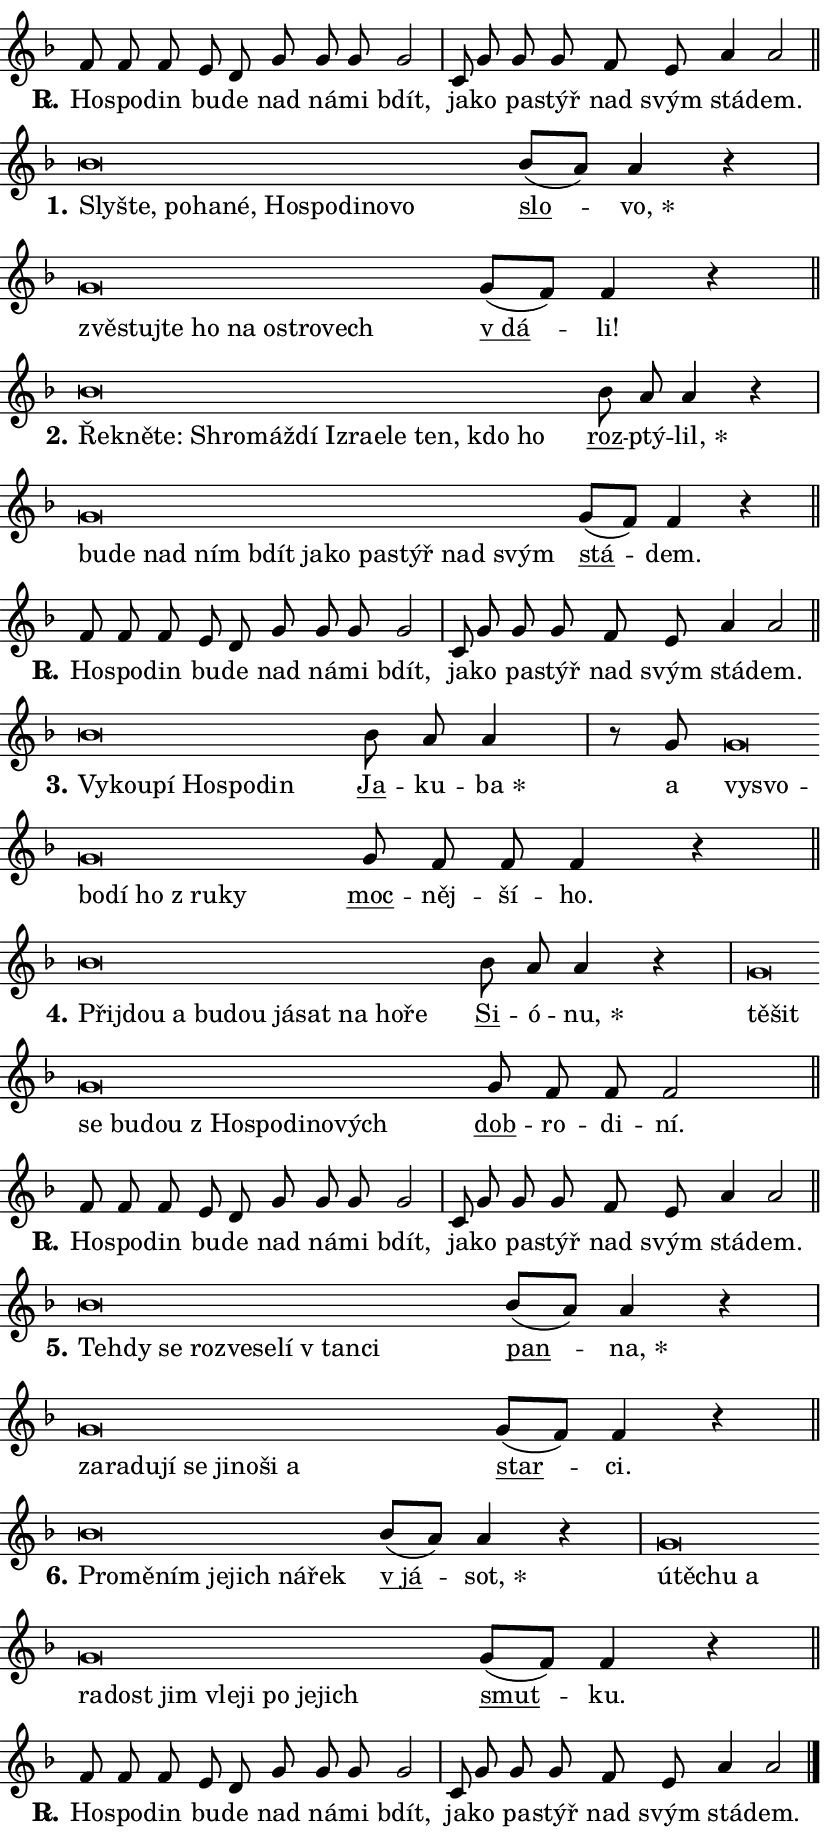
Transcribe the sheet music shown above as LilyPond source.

\version "2.24.0"
\header { tagline = "" }
\paper {
  indent = 0\cm
  top-margin = 0\cm
  right-margin = 0.13\cm % to fit lyric hyphens
  bottom-margin = 0\cm
  left-margin = 0\cm
  paper-width = 14\cm
  page-breaking = #ly:one-page-breaking
  system-system-spacing.basic-distance = #11
  score-system-spacing.basic-distance = #11
  ragged-last = ##f
}


%% Author: Thomas Morley
%% https://lists.gnu.org/archive/html/lilypond-user/2020-05/msg00002.html
#(define (line-position grob)
"Returns position of @var[grob} in current system:
   @code{'start}, if at first time-step
   @code{'end}, if at last time-step
   @code{'middle} otherwise
"
  (let* ((col (ly:item-get-column grob))
         (ln (ly:grob-object col 'left-neighbor))
         (rn (ly:grob-object col 'right-neighbor))
         (col-to-check-left (if (ly:grob? ln) ln col))
         (col-to-check-right (if (ly:grob? rn) rn col))
         (break-dir-left
           (and
             (ly:grob-property col-to-check-left 'non-musical #f)
             (ly:item-break-dir col-to-check-left)))
         (break-dir-right
           (and
             (ly:grob-property col-to-check-right 'non-musical #f)
             (ly:item-break-dir col-to-check-right))))
        (cond ((eqv? 1 break-dir-left) 'start)
              ((eqv? -1 break-dir-right) 'end)
              (else 'middle))))

#(define (tranparent-at-line-position vctor)
  (lambda (grob)
  "Relying on @code{line-position} select the relevant enry from @var{vctor}.
Used to determine transparency,"
    (case (line-position grob)
      ((end) (not (vector-ref vctor 0)))
      ((middle) (not (vector-ref vctor 1)))
      ((start) (not (vector-ref vctor 2))))))

noteHeadBreakVisibility =
#(define-music-function (break-visibility)(vector?)
"Makes @code{NoteHead}s transparent relying on @var{break-visibility}"
#{
  \override NoteHead.transparent =
    #(tranparent-at-line-position break-visibility)
#})

#(define delete-ledgers-for-transparent-note-heads
  (lambda (grob)
    "Reads whether a @code{NoteHead} is transparent.
If so this @code{NoteHead} is removed from @code{'note-heads} from
@var{grob}, which is supposed to be @code{LedgerLineSpanner}.
As a result ledgers are not printed for this @code{NoteHead}"
    (let* ((nhds-array (ly:grob-object grob 'note-heads))
           (nhds-list
             (if (ly:grob-array? nhds-array)
                 (ly:grob-array->list nhds-array)
                 '()))
           ;; Relies on the transparent-property being done before
           ;; Staff.LedgerLineSpanner.after-line-breaking is executed.
           ;; This is fragile ...
           (to-keep
             (remove
               (lambda (nhd)
                 (ly:grob-property nhd 'transparent #f))
               nhds-list)))
      ;; TODO find a better method to iterate over grob-arrays, similiar
      ;; to filter/remove etc for lists
      ;; For now rebuilt from scratch
      (set! (ly:grob-object grob 'note-heads)  '())
      (for-each
        (lambda (nhd)
          (ly:pointer-group-interface::add-grob grob 'note-heads nhd))
        to-keep))))

squashNotes = {
  \override NoteHead.X-extent = #'(-0.2 . 0.2)
  \override NoteHead.Y-extent = #'(-0.75 . 0)
  \override NoteHead.stencil =
    #(lambda (grob)
       (let ((pos (ly:grob-property grob 'staff-position)))
         (begin
           (if (< pos -7) (display "ERROR: Lower brevis then expected\n") (display ""))
           (if (<= pos -6) ly:text-interface::print ly:note-head::print))))
}
unSquashNotes = {
  \revert NoteHead.X-extent
  \revert NoteHead.Y-extent
  \revert NoteHead.stencil
}

hideNotes = \noteHeadBreakVisibility #begin-of-line-visible
unHideNotes = \noteHeadBreakVisibility #all-visible

% work-around for resetting accidentals
% https://lilypond.org/doc/v2.23/Documentation/notation/displaying-rhythms#unmetered-music
cadenzaMeasure = {
  \cadenzaOff
  \partial 1024 s1024
  \cadenzaOn
}

#(define-markup-command (accent layout props text) (markup?)
  "Underline accented syllable"
  (interpret-markup layout props
    #{\markup \override #'(offset . 4.3) \underline { #text }#}))

responsum = \markup \concat {
  "R" \hspace #-1.05 \path #0.1 #'((moveto 0 0.07) (lineto 0.9 0.8)) \hspace #0.05 "."
}

spaceSize = #0.6828661417322834 % exact space size for TeX Gyre Schola

\layout {
  \context {
    \Staff
    \remove "Time_signature_engraver"
    \override LedgerLineSpanner.after-line-breaking = #delete-ledgers-for-transparent-note-heads
  }
  \context {
    \Lyrics {
      \override LyricSpace.minimum-distance = \spaceSize
      \override LyricText.font-name = #"TeX Gyre Schola"
      \override LyricText.font-size = 1
      \override StanzaNumber.font-name = #"TeX Gyre Schola Bold"
      \override StanzaNumber.font-size = 1
    }
  }
  \context {
    \Score 
    \override NoteHead.text =
      #(lambda (grob) 
        (let ((pos (ly:grob-property grob 'staff-position)))
          #{\markup {
            \combine
              \halign #-0.55 \raise #(if (= pos -6) 0 0.5) \override #'(thickness . 2) \draw-line #'(3.2 . 0)
              \musicglyph "noteheads.sM1"
          }#}))
  }
}

% magnetic-lyrics.ily
%
%   written by
%     Jean Abou Samra <jean@abou-samra.fr>
%     Werner Lemberg <wl@gnu.org>
%
%   adapted by
%     Jiri Hon <jiri.hon@gmail.com>
%
% Version 2022-Apr-15

% https://www.mail-archive.com/lilypond-user@gnu.org/msg149350.html

#(define (Left_hyphen_pointer_engraver context)
   "Collect syllable-hyphen-syllable occurrences in lyrics and store
them in properties.  This engraver only looks to the left.  For
example, if the lyrics input is @code{foo -- bar}, it does the
following.

@itemize @bullet
@item
Set the @code{text} property of the @code{LyricHyphen} grob between
@q{foo} and @q{bar} to @code{foo}.

@item
Set the @code{left-hyphen} property of the @code{LyricText} grob with
text @q{foo} to the @code{LyricHyphen} grob between @q{foo} and
@q{bar}.
@end itemize

Use this auxiliary engraver in combination with the
@code{lyric-@/text::@/apply-@/magnetic-@/offset!} hook."
   (let ((hyphen #f)
         (text #f))
     (make-engraver
      (acknowledgers
       ((lyric-syllable-interface engraver grob source-engraver)
        (set! text grob)))
      (end-acknowledgers
       ((lyric-hyphen-interface engraver grob source-engraver)
        ;(when (not (grob::has-interface grob 'lyric-space-interface))
          (set! hyphen grob)));)
      ((stop-translation-timestep engraver)
       (when (and text hyphen)
         (ly:grob-set-object! text 'left-hyphen hyphen))
       (set! text #f)
       (set! hyphen #f)))))

#(define (lyric-text::apply-magnetic-offset! grob)
   "If the space between two syllables is less than the value in
property @code{LyricText@/.details@/.squash-threshold}, move the right
syllable to the left so that it gets concatenated with the left
syllable.

Use this function as a hook for
@code{LyricText@/.after-@/line-@/breaking} if the
@code{Left_@/hyphen_@/pointer_@/engraver} is active."
   (let ((hyphen (ly:grob-object grob 'left-hyphen #f)))
     (when hyphen
       (let ((left-text (ly:spanner-bound hyphen LEFT)))
         (when (grob::has-interface left-text 'lyric-syllable-interface)
           (let* ((common (ly:grob-common-refpoint grob left-text X))
                  (this-x-ext (ly:grob-extent grob common X))
                  (left-x-ext
                   (begin
                     ;; Trigger magnetism for left-text.
                     (ly:grob-property left-text 'after-line-breaking)
                     (ly:grob-extent left-text common X)))
                  ;; `delta` is the gap width between two syllables.
                  (delta (- (interval-start this-x-ext)
                            (interval-end left-x-ext)))
                  (details (ly:grob-property grob 'details))
                  (threshold (assoc-get 'squash-threshold details 0.2)))
             (when (< delta threshold)
               (let* (;; We have to manipulate the input text so that
                      ;; ligatures crossing syllable boundaries are not
                      ;; disabled.  For languages based on the Latin
                      ;; script this is essentially a beautification.
                      ;; However, for non-Western scripts it can be a
                      ;; necessity.
                      (lt (ly:grob-property left-text 'text))
                      (rt (ly:grob-property grob 'text))
                      (is-space (grob::has-interface hyphen 'lyric-space-interface))
                      (space (if is-space " " ""))
                      (extra-delta (if is-space spaceSize 0))
                      ;; Append new syllable.
                      (ltrt-space (if (and (string? lt) (string? rt))
                                (string-append lt space rt)
                                (make-concat-markup (list lt space rt))))
                      ;; Right-align `ltrt` to the right side.
                      (ltrt-space-markup (grob-interpret-markup
                               grob
                               (make-translate-markup
                                (cons (interval-length this-x-ext) 0)
                                (make-right-align-markup ltrt-space)))))
                 (begin
                   ;; Don't print `left-text`.
                   (ly:grob-set-property! left-text 'stencil #f)
                   ;; Set text and stencil (which holds all collected
                   ;; syllables so far) and shift it to the left.
                   (ly:grob-set-property! grob 'text ltrt-space)
                   (ly:grob-set-property! grob 'stencil ltrt-space-markup)
                   (ly:grob-translate-axis! grob (- (- delta extra-delta)) X))))))))))


#(define (lyric-hyphen::displace-bounds-first grob)
   ;; Make very sure this callback isn't triggered too early.
   (let ((left (ly:spanner-bound grob LEFT))
         (right (ly:spanner-bound grob RIGHT)))
     (ly:grob-property left 'after-line-breaking)
     (ly:grob-property right 'after-line-breaking)
     (ly:lyric-hyphen::print grob)))

squashThreshold = #0.4

\layout {
  \context {
    \Lyrics
    \consists #Left_hyphen_pointer_engraver
    \override LyricText.after-line-breaking =
      #lyric-text::apply-magnetic-offset!
    \override LyricHyphen.stencil = #lyric-hyphen::displace-bounds-first
    \override LyricText.details.squash-threshold = \squashThreshold
    \override LyricHyphen.minimum-distance = 0
    \override LyricHyphen.minimum-length = \squashThreshold
  }
}

squashText = \override LyricText.details.squash-threshold = 9999
unSquashText = \override LyricText.details.squash-threshold = \squashThreshold

leftText = \override LyricText.self-alignment-X = #LEFT
unLeftText = \revert LyricText.self-alignment-X

starOffset = #(lambda (grob) 
                (let ((x_offset (ly:self-alignment-interface::aligned-on-x-parent grob)))
                  (if (= x_offset 0) 0 (+ x_offset 1.2))))

star = #(define-music-function (syllable)(string?)
"Append star separator at the end of a syllable"
#{
  \once \override LyricText.X-offset = #starOffset
  \lyricmode { \markup {
    #syllable
    \override #'((font-name . "TeX Gyre Schola Bold")) \hspace #0.2 \lower #0.65 \larger "*"
  } }
#})

starAccent = #(define-music-function (syllable)(string?)
"Append star separator at the end of a syllable and make accent"
#{
  \once \override LyricText.X-offset = #starOffset
  \lyricmode { \markup {
    \accent #syllable
    \override #'((font-name . "TeX Gyre Schola Bold")) \hspace #0.2 \lower #0.65 \larger "*"
  } }
#})

breath = #(define-music-function (syllable)(string?)
"Append breathing indicator at the end of a syllable"
#{
  \lyricmode { \markup { #syllable "+" } }
#})

optionalBreath = #(define-music-function (syllable)(string?)
"Append optional breathing indicator at the end of a syllable"
#{
  \lyricmode { \markup { #syllable "(+)" } }
#})


\score {
    <<
        \new Voice = "melody" { \cadenzaOn \key f \major \relative { f'8 f f e d \bar "" g g g \bar "" g2 \cadenzaMeasure \bar "|" c,8 g' \bar "" g g \bar "" f e \bar "" a4 a2 \cadenzaMeasure \bar "||" \break } }
        \new Lyrics \lyricsto "melody" { \lyricmode { \set stanza = \responsum
Ho -- spo -- din bu -- de nad ná -- mi bdít, ja -- ko pa -- stýř nad svým stá -- dem. } }
    >>
    \layout {}
}

\score {
    <<
        \new Voice = "melody" { \cadenzaOn \key f \major \relative { \squashNotes bes'\breve*1/16 \hideNotes \breve*1/16 \bar "" \breve*1/16 \bar "" \breve*1/16 \bar "" \breve*1/16 \bar "" \breve*1/16 \bar "" \breve*1/16 \bar "" \breve*1/16 \bar "" \breve*1/16 \breve*1/16 \bar "" \unHideNotes \unSquashNotes \bar "" bes8[( a)] a4 r \cadenzaMeasure \bar "|" \squashNotes g\breve*1/16 \hideNotes \breve*1/16 \bar "" \breve*1/16 \bar "" \breve*1/16 \bar "" \breve*1/16 \bar "" \breve*1/16 \bar "" \breve*1/16 \breve*1/16 \bar "" \unHideNotes \unSquashNotes \bar "" g8[( f)] f4 r \cadenzaMeasure \bar "||" \break } }
        \new Lyrics \lyricsto "melody" { \lyricmode { \set stanza = "1."
\leftText Sly -- \squashText šte, po -- ha -- né, Ho -- spo -- di -- no -- vo \unLeftText \unSquashText \markup \accent slo -- \star vo, \leftText zvě -- \squashText stuj -- te ho na o -- stro -- vech \unLeftText \unSquashText \markup \accent "v dá" -- li! } }
    >>
    \layout {}
}

\score {
    <<
        \new Voice = "melody" { \cadenzaOn \key f \major \relative { \squashNotes bes'\breve*1/16 \hideNotes \breve*1/16 \bar "" \breve*1/16 \bar "" \breve*1/16 \bar "" \breve*1/16 \bar "" \breve*1/16 \bar "" \breve*1/16 \bar "" \breve*1/16 \bar "" \breve*1/16 \bar "" \breve*1/16 \bar "" \breve*1/16 \bar "" \breve*1/16 \breve*1/16 \bar "" \unHideNotes \unSquashNotes \bar "" bes8 a a4 r \cadenzaMeasure \bar "|" \squashNotes g\breve*1/16 \hideNotes \breve*1/16 \bar "" \breve*1/16 \bar "" \breve*1/16 \bar "" \breve*1/16 \bar "" \breve*1/16 \bar "" \breve*1/16 \bar "" \breve*1/16 \bar "" \breve*1/16 \bar "" \breve*1/16 \breve*1/16 \bar "" \unHideNotes \unSquashNotes \bar "" g8[( f)] f4 r \cadenzaMeasure \bar "||" \break } }
        \new Lyrics \lyricsto "melody" { \lyricmode { \set stanza = "2."
\leftText Ře -- \squashText kně -- te: Shro -- máž -- dí Iz -- ra -- e -- le ten, kdo ho \unLeftText \unSquashText \markup \accent roz -- ptý -- \star lil, \leftText bu -- \squashText de nad ním bdít ja -- ko pa -- stýř nad svým \unLeftText \unSquashText \markup \accent stá -- dem. } }
    >>
    \layout {}
}

\score {
    <<
        \new Voice = "melody" { \cadenzaOn \key f \major \relative { f'8 f f e d \bar "" g g g \bar "" g2 \cadenzaMeasure \bar "|" c,8 g' \bar "" g g \bar "" f e \bar "" a4 a2 \cadenzaMeasure \bar "||" \break } }
        \new Lyrics \lyricsto "melody" { \lyricmode { \set stanza = \responsum
Ho -- spo -- din bu -- de nad ná -- mi bdít, ja -- ko pa -- stýř nad svým stá -- dem. } }
    >>
    \layout {}
}

\score {
    <<
        \new Voice = "melody" { \cadenzaOn \key f \major \relative { \squashNotes bes'\breve*1/16 \hideNotes \breve*1/16 \bar "" \breve*1/16 \bar "" \breve*1/16 \bar "" \breve*1/16 \breve*1/16 \bar "" \unHideNotes \unSquashNotes \bar "" bes8 a a4 \cadenzaMeasure \bar "|" r8 g \squashNotes g\breve*1/16 \hideNotes \breve*1/16 \bar "" \breve*1/16 \bar "" \breve*1/16 \bar "" \breve*1/16 \bar "" \breve*1/16 \breve*1/16 \bar "" \unHideNotes \unSquashNotes \bar "" g8 f f f4 r \cadenzaMeasure \bar "||" \break } }
        \new Lyrics \lyricsto "melody" { \lyricmode { \set stanza = "3."
\leftText Vy -- \squashText kou -- pí Ho -- spo -- din \unLeftText \unSquashText \markup \accent Ja -- ku -- \star ba a \leftText vy -- \squashText svo -- bo -- dí ho "z ru" -- ky \unLeftText \unSquashText \markup \accent moc -- něj -- ší -- ho. } }
    >>
    \layout {}
}

\score {
    <<
        \new Voice = "melody" { \cadenzaOn \key f \major \relative { \squashNotes bes'\breve*1/16 \hideNotes \breve*1/16 \bar "" \breve*1/16 \bar "" \breve*1/16 \bar "" \breve*1/16 \bar "" \breve*1/16 \bar "" \breve*1/16 \bar "" \breve*1/16 \bar "" \breve*1/16 \breve*1/16 \bar "" \unHideNotes \unSquashNotes \bar "" bes8 a a4 r \cadenzaMeasure \bar "|" \squashNotes g\breve*1/16 \hideNotes \breve*1/16 \bar "" \breve*1/16 \bar "" \breve*1/16 \bar "" \breve*1/16 \bar "" \breve*1/16 \bar "" \breve*1/16 \bar "" \breve*1/16 \bar "" \breve*1/16 \breve*1/16 \bar "" \unHideNotes \unSquashNotes \bar "" g8 f f f2 \cadenzaMeasure \bar "||" \break } }
        \new Lyrics \lyricsto "melody" { \lyricmode { \set stanza = "4."
\leftText Při -- \squashText jdou a bu -- dou já -- sat na ho -- ře \unLeftText \unSquashText \markup \accent Si -- ó -- \star nu, \leftText tě -- \squashText šit se bu -- dou "z Ho" -- spo -- di -- no -- vých \unLeftText \unSquashText \markup \accent dob -- ro -- di -- ní. } }
    >>
    \layout {}
}

\score {
    <<
        \new Voice = "melody" { \cadenzaOn \key f \major \relative { f'8 f f e d \bar "" g g g \bar "" g2 \cadenzaMeasure \bar "|" c,8 g' \bar "" g g \bar "" f e \bar "" a4 a2 \cadenzaMeasure \bar "||" \break } }
        \new Lyrics \lyricsto "melody" { \lyricmode { \set stanza = \responsum
Ho -- spo -- din bu -- de nad ná -- mi bdít, ja -- ko pa -- stýř nad svým stá -- dem. } }
    >>
    \layout {}
}

\score {
    <<
        \new Voice = "melody" { \cadenzaOn \key f \major \relative { \squashNotes bes'\breve*1/16 \hideNotes \breve*1/16 \bar "" \breve*1/16 \bar "" \breve*1/16 \bar "" \breve*1/16 \bar "" \breve*1/16 \bar "" \breve*1/16 \bar "" \breve*1/16 \breve*1/16 \bar "" \unHideNotes \unSquashNotes \bar "" bes8[( a)] a4 r \cadenzaMeasure \bar "|" \squashNotes g\breve*1/16 \hideNotes \breve*1/16 \bar "" \breve*1/16 \bar "" \breve*1/16 \bar "" \breve*1/16 \bar "" \breve*1/16 \bar "" \breve*1/16 \bar "" \breve*1/16 \breve*1/16 \bar "" \unHideNotes \unSquashNotes \bar "" g8[( f)] f4 r \cadenzaMeasure \bar "||" \break } }
        \new Lyrics \lyricsto "melody" { \lyricmode { \set stanza = "5."
\leftText Teh -- \squashText dy se roz -- ve -- se -- lí "v tan" -- ci \unLeftText \unSquashText \markup \accent pan -- \star na, \leftText za -- \squashText ra -- du -- jí se ji -- no -- ši a \unLeftText \unSquashText \markup \accent star -- ci. } }
    >>
    \layout {}
}

\score {
    <<
        \new Voice = "melody" { \cadenzaOn \key f \major \relative { \squashNotes bes'\breve*1/16 \hideNotes \breve*1/16 \bar "" \breve*1/16 \bar "" \breve*1/16 \bar "" \breve*1/16 \bar "" \breve*1/16 \breve*1/16 \bar "" \unHideNotes \unSquashNotes \bar "" bes8[( a)] a4 r \cadenzaMeasure \bar "|" \squashNotes g\breve*1/16 \hideNotes \breve*1/16 \bar "" \breve*1/16 \bar "" \breve*1/16 \bar "" \breve*1/16 \bar "" \breve*1/16 \bar "" \breve*1/16 \bar "" \breve*1/16 \bar "" \breve*1/16 \bar "" \breve*1/16 \bar "" \breve*1/16 \breve*1/16 \bar "" \unHideNotes \unSquashNotes \bar "" g8[( f)] f4 r \cadenzaMeasure \bar "||" \break } }
        \new Lyrics \lyricsto "melody" { \lyricmode { \set stanza = "6."
\leftText Pro -- \squashText mě -- ním je -- jich ná -- řek \unLeftText \unSquashText \markup \accent "v já" -- \star sot, \leftText ú -- \squashText tě -- chu a ra -- dost jim vle -- ji po je -- jich \unLeftText \unSquashText \markup \accent smut -- ku. } }
    >>
    \layout {}
}

\score {
    <<
        \new Voice = "melody" { \cadenzaOn \key f \major \relative { f'8 f f e d \bar "" g g g \bar "" g2 \cadenzaMeasure \bar "|" c,8 g' \bar "" g g \bar "" f e \bar "" a4 a2 \cadenzaMeasure \bar "||" \break } \bar "|." }
        \new Lyrics \lyricsto "melody" { \lyricmode { \set stanza = \responsum
Ho -- spo -- din bu -- de nad ná -- mi bdít, ja -- ko pa -- stýř nad svým stá -- dem. } }
    >>
    \layout {}
}
